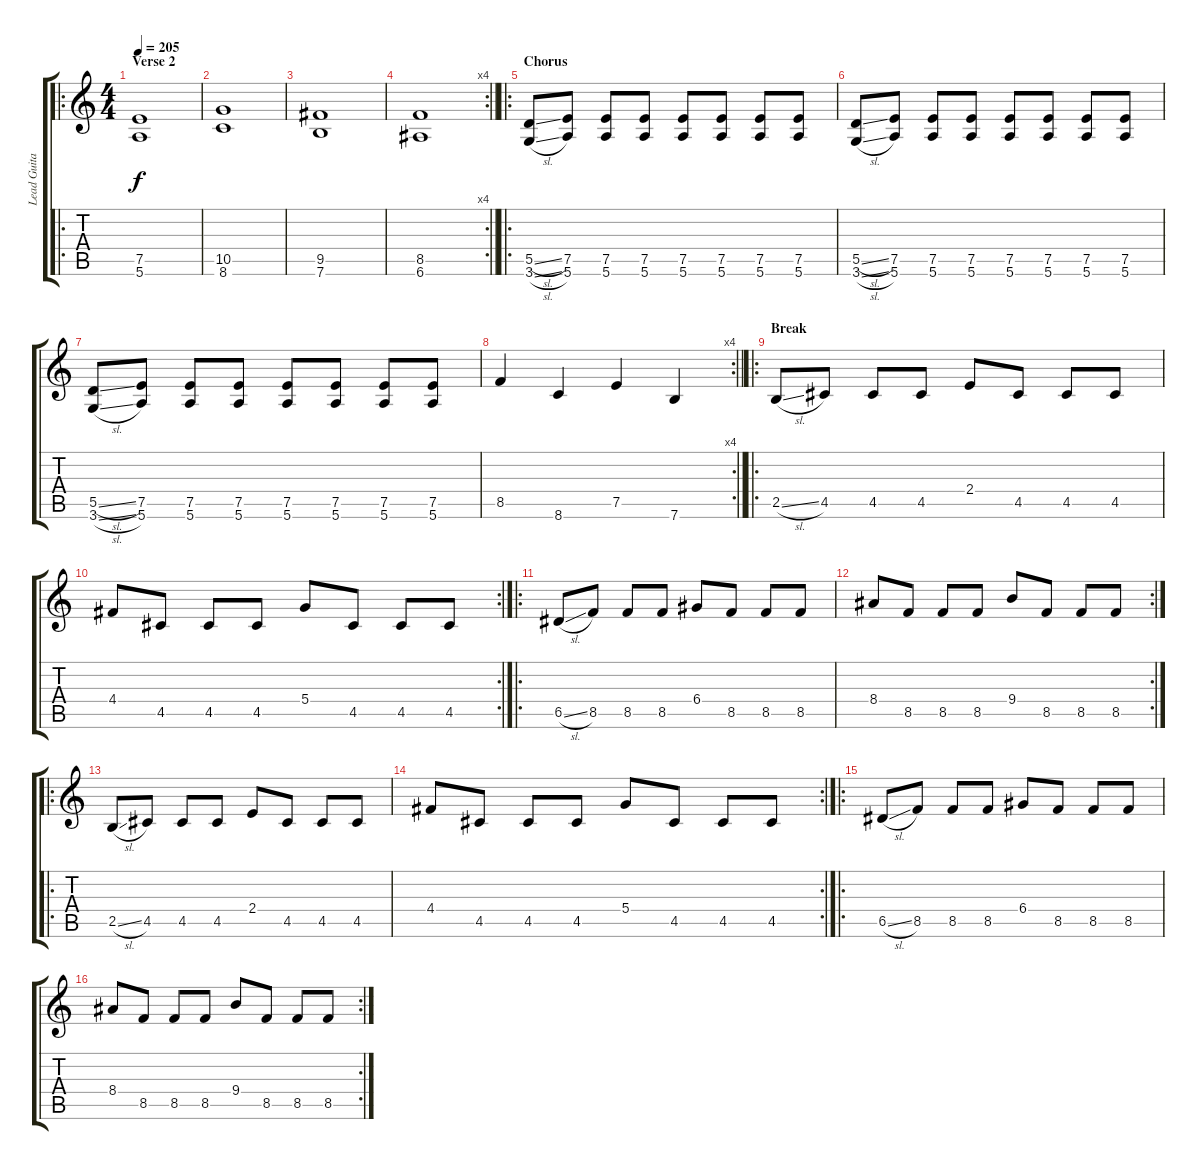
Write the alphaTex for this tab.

\track ("Lead Guitar" "Lead Guita") {instrument distortionguitar}
\staff {score tabs}
\tuning (E4 B3 G3 D3 A2 E2) {hide}
\ro
\ts (4 4)
\section ("" "Verse 2")
\tempo 205
\clef g2
\ks c
(7.5 5.6).1{dy f} |
(10.5 8.6).1 |
(9.5 7.6).1 |
\rc 4
\barLineRight lightlight
(8.5 6.6).1 |
\ro
\section ("" "Chorus")
(5.5{sl} 3.6{sl}).8 (7.5 5.6).8 (7.5 5.6).8 (7.5 5.6).8 (7.5 5.6).8 (7.5 5.6).8 (7.5 5.6).8 (7.5 5.6).8 |
(5.5{sl} 3.6{sl}).8 (7.5 5.6).8 (7.5 5.6).8 (7.5 5.6).8 (7.5 5.6).8 (7.5 5.6).8 (7.5 5.6).8 (7.5 5.6).8 |
(5.5{sl} 3.6{sl}).8 (7.5 5.6).8 (7.5 5.6).8 (7.5 5.6).8 (7.5 5.6).8 (7.5 5.6).8 (7.5 5.6).8 (7.5 5.6).8 |
\rc 4
\barLineRight lightlight
8.5.4 8.6.4 7.5.4 7.6.4 |
\ro
\section ("" "Break")
2.5{sl}.8 4.5.8 4.5.8 4.5.8 2.4.8 4.5.8 4.5.8 4.5.8 |
\rc 2
4.4.8 4.5.8 4.5.8 4.5.8 5.4.8 4.5.8 4.5.8 4.5.8 |
\ro
6.5{sl}.8 8.5.8 8.5.8 8.5.8 6.4.8 8.5.8 8.5.8 8.5.8 |
\rc 2
8.4.8 8.5.8 8.5.8 8.5.8 9.4.8 8.5.8 8.5.8 8.5.8 |
\ro
2.5{sl}.8 4.5.8 4.5.8 4.5.8 2.4.8 4.5.8 4.5.8 4.5.8 |
\rc 2
4.4.8 4.5.8 4.5.8 4.5.8 5.4.8 4.5.8 4.5.8 4.5.8 |
\ro
6.5{sl}.8 8.5.8 8.5.8 8.5.8 6.4.8 8.5.8 8.5.8 8.5.8 |
\rc 2
8.4.8 8.5.8 8.5.8 8.5.8 9.4.8 8.5.8 8.5.8 8.5.8
